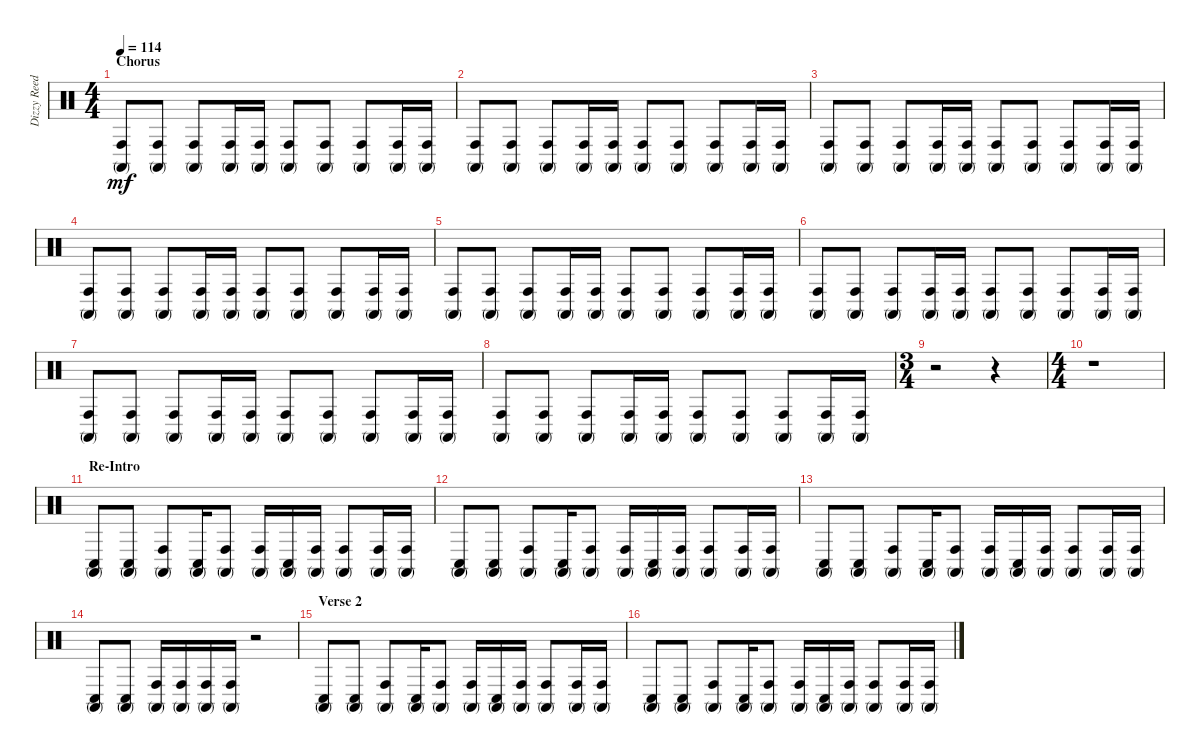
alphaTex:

\track ("Dizzy Reed (Percussion)" "Dizzy Reed") {instrument percussion}
\staff {score}
\articulation defaults
\ts (4 4)
\section ("" "Chorus")
\tempo 114
\clef neutral
\ks c
("Conga high (hit)" "Conga high (mute)").8{dy mf} ("Conga high (hit)" "Conga high (mute)").8 ("Conga high (hit)" "Conga high (mute)").8 ("Conga high (hit)" "Conga high (mute)").16 ("Conga high (hit)" "Conga high (mute)").16 ("Conga high (hit)" "Conga high (mute)").8 ("Conga high (hit)" "Conga high (mute)").8 ("Conga high (hit)" "Conga high (mute)").8 ("Conga high (hit)" "Conga high (mute)").16 ("Conga high (hit)" "Conga high (mute)").16 |
("Conga high (hit)" "Conga high (mute)").8 ("Conga high (hit)" "Conga high (mute)").8 ("Conga high (hit)" "Conga high (mute)").8 ("Conga high (hit)" "Conga high (mute)").16 ("Conga high (hit)" "Conga high (mute)").16 ("Conga high (hit)" "Conga high (mute)").8 ("Conga high (hit)" "Conga high (mute)").8 ("Conga high (hit)" "Conga high (mute)").8 ("Conga high (hit)" "Conga high (mute)").16 ("Conga high (hit)" "Conga high (mute)").16 |
("Conga high (hit)" "Conga high (mute)").8 ("Conga high (hit)" "Conga high (mute)").8 ("Conga high (hit)" "Conga high (mute)").8 ("Conga high (hit)" "Conga high (mute)").16 ("Conga high (hit)" "Conga high (mute)").16 ("Conga high (hit)" "Conga high (mute)").8 ("Conga high (hit)" "Conga high (mute)").8 ("Conga high (hit)" "Conga high (mute)").8 ("Conga high (hit)" "Conga high (mute)").16 ("Conga high (hit)" "Conga high (mute)").16 |
("Conga high (hit)" "Conga high (mute)").8 ("Conga high (hit)" "Conga high (mute)").8 ("Conga high (hit)" "Conga high (mute)").8 ("Conga high (hit)" "Conga high (mute)").16 ("Conga high (hit)" "Conga high (mute)").16 ("Conga high (hit)" "Conga high (mute)").8 ("Conga high (hit)" "Conga high (mute)").8 ("Conga high (hit)" "Conga high (mute)").8 ("Conga high (hit)" "Conga high (mute)").16 ("Conga high (hit)" "Conga high (mute)").16 |
("Conga high (hit)" "Conga high (mute)").8 ("Conga high (hit)" "Conga high (mute)").8 ("Conga high (hit)" "Conga high (mute)").8 ("Conga high (hit)" "Conga high (mute)").16 ("Conga high (hit)" "Conga high (mute)").16 ("Conga high (hit)" "Conga high (mute)").8 ("Conga high (hit)" "Conga high (mute)").8 ("Conga high (hit)" "Conga high (mute)").8 ("Conga high (hit)" "Conga high (mute)").16 ("Conga high (hit)" "Conga high (mute)").16 |
("Conga high (hit)" "Conga high (mute)").8 ("Conga high (hit)" "Conga high (mute)").8 ("Conga high (hit)" "Conga high (mute)").8 ("Conga high (hit)" "Conga high (mute)").16 ("Conga high (hit)" "Conga high (mute)").16 ("Conga high (hit)" "Conga high (mute)").8 ("Conga high (hit)" "Conga high (mute)").8 ("Conga high (hit)" "Conga high (mute)").8 ("Conga high (hit)" "Conga high (mute)").16 ("Conga high (hit)" "Conga high (mute)").16 |
("Conga high (hit)" "Conga high (mute)").8 ("Conga high (hit)" "Conga high (mute)").8 ("Conga high (hit)" "Conga high (mute)").8 ("Conga high (hit)" "Conga high (mute)").16 ("Conga high (hit)" "Conga high (mute)").16 ("Conga high (hit)" "Conga high (mute)").8 ("Conga high (hit)" "Conga high (mute)").8 ("Conga high (hit)" "Conga high (mute)").8 ("Conga high (hit)" "Conga high (mute)").16 ("Conga high (hit)" "Conga high (mute)").16 |
("Conga high (hit)" "Conga high (mute)").8 ("Conga high (hit)" "Conga high (mute)").8 ("Conga high (hit)" "Conga high (mute)").8 ("Conga high (hit)" "Conga high (mute)").16 ("Conga high (hit)" "Conga high (mute)").16 ("Conga high (hit)" "Conga high (mute)").8 ("Conga high (hit)" "Conga high (mute)").8 ("Conga high (hit)" "Conga high (mute)").8 ("Conga high (hit)" "Conga high (mute)").16 ("Conga high (hit)" "Conga high (mute)").16 |
\ts (3 4)
r.2 r.4 |
\ts (4 4)
r.1 |
\section ("" "Re-Intro")
("Conga low (hit)" "Conga high (mute)").8 ("Conga low (hit)" "Conga high (mute)").8 ("Conga high (hit)" "Conga high (mute)").8 ("Conga low (hit)" "Conga high (mute)").16 ("Conga high (hit)" "Conga high (mute)").8 ("Conga high (hit)" "Conga high (mute)").16 ("Conga low (hit)" "Conga high (mute)").16 ("Conga high (hit)" "Conga high (mute)").16 ("Conga high (hit)" "Conga high (mute)").8 ("Conga high (hit)" "Conga high (mute)").16 ("Conga high (hit)" "Conga high (mute)").16 |
("Conga low (hit)" "Conga high (mute)").8 ("Conga low (hit)" "Conga high (mute)").8 ("Conga high (hit)" "Conga high (mute)").8 ("Conga low (hit)" "Conga high (mute)").16 ("Conga high (hit)" "Conga high (mute)").8 ("Conga high (hit)" "Conga high (mute)").16 ("Conga low (hit)" "Conga high (mute)").16 ("Conga high (hit)" "Conga high (mute)").16 ("Conga high (hit)" "Conga high (mute)").8 ("Conga high (hit)" "Conga high (mute)").16 ("Conga high (hit)" "Conga high (mute)").16 |
("Conga low (hit)" "Conga high (mute)").8 ("Conga low (hit)" "Conga high (mute)").8 ("Conga high (hit)" "Conga high (mute)").8 ("Conga low (hit)" "Conga high (mute)").16 ("Conga high (hit)" "Conga high (mute)").8 ("Conga high (hit)" "Conga high (mute)").16 ("Conga low (hit)" "Conga high (mute)").16 ("Conga high (hit)" "Conga high (mute)").16 ("Conga high (hit)" "Conga high (mute)").8 ("Conga high (hit)" "Conga high (mute)").16 ("Conga high (hit)" "Conga high (mute)").16 |
("Conga low (hit)" "Conga high (mute)").8 ("Conga low (hit)" "Conga high (mute)").8 ("Conga high (hit)" "Conga high (mute)").16 ("Conga high (hit)" "Conga high (mute)").16 ("Conga high (hit)" "Conga high (mute)").16 ("Conga high (hit)" "Conga high (mute)").16 r.2 |
\section ("" "Verse 2")
("Conga low (hit)" "Conga high (mute)").8 ("Conga low (hit)" "Conga high (mute)").8 ("Conga high (hit)" "Conga high (mute)").8 ("Conga low (hit)" "Conga high (mute)").16 ("Conga high (hit)" "Conga high (mute)").8 ("Conga high (hit)" "Conga high (mute)").16 ("Conga low (hit)" "Conga high (mute)").16 ("Conga high (hit)" "Conga high (mute)").16 ("Conga high (hit)" "Conga high (mute)").8 ("Conga high (hit)" "Conga high (mute)").16 ("Conga high (hit)" "Conga high (mute)").16 |
("Conga low (hit)" "Conga high (mute)").8 ("Conga low (hit)" "Conga high (mute)").8 ("Conga high (hit)" "Conga high (mute)").8 ("Conga low (hit)" "Conga high (mute)").16 ("Conga high (hit)" "Conga high (mute)").8 ("Conga high (hit)" "Conga high (mute)").16 ("Conga low (hit)" "Conga high (mute)").16 ("Conga high (hit)" "Conga high (mute)").16 ("Conga high (hit)" "Conga high (mute)").8 ("Conga high (hit)" "Conga high (mute)").16 ("Conga high (hit)" "Conga high (mute)").16
